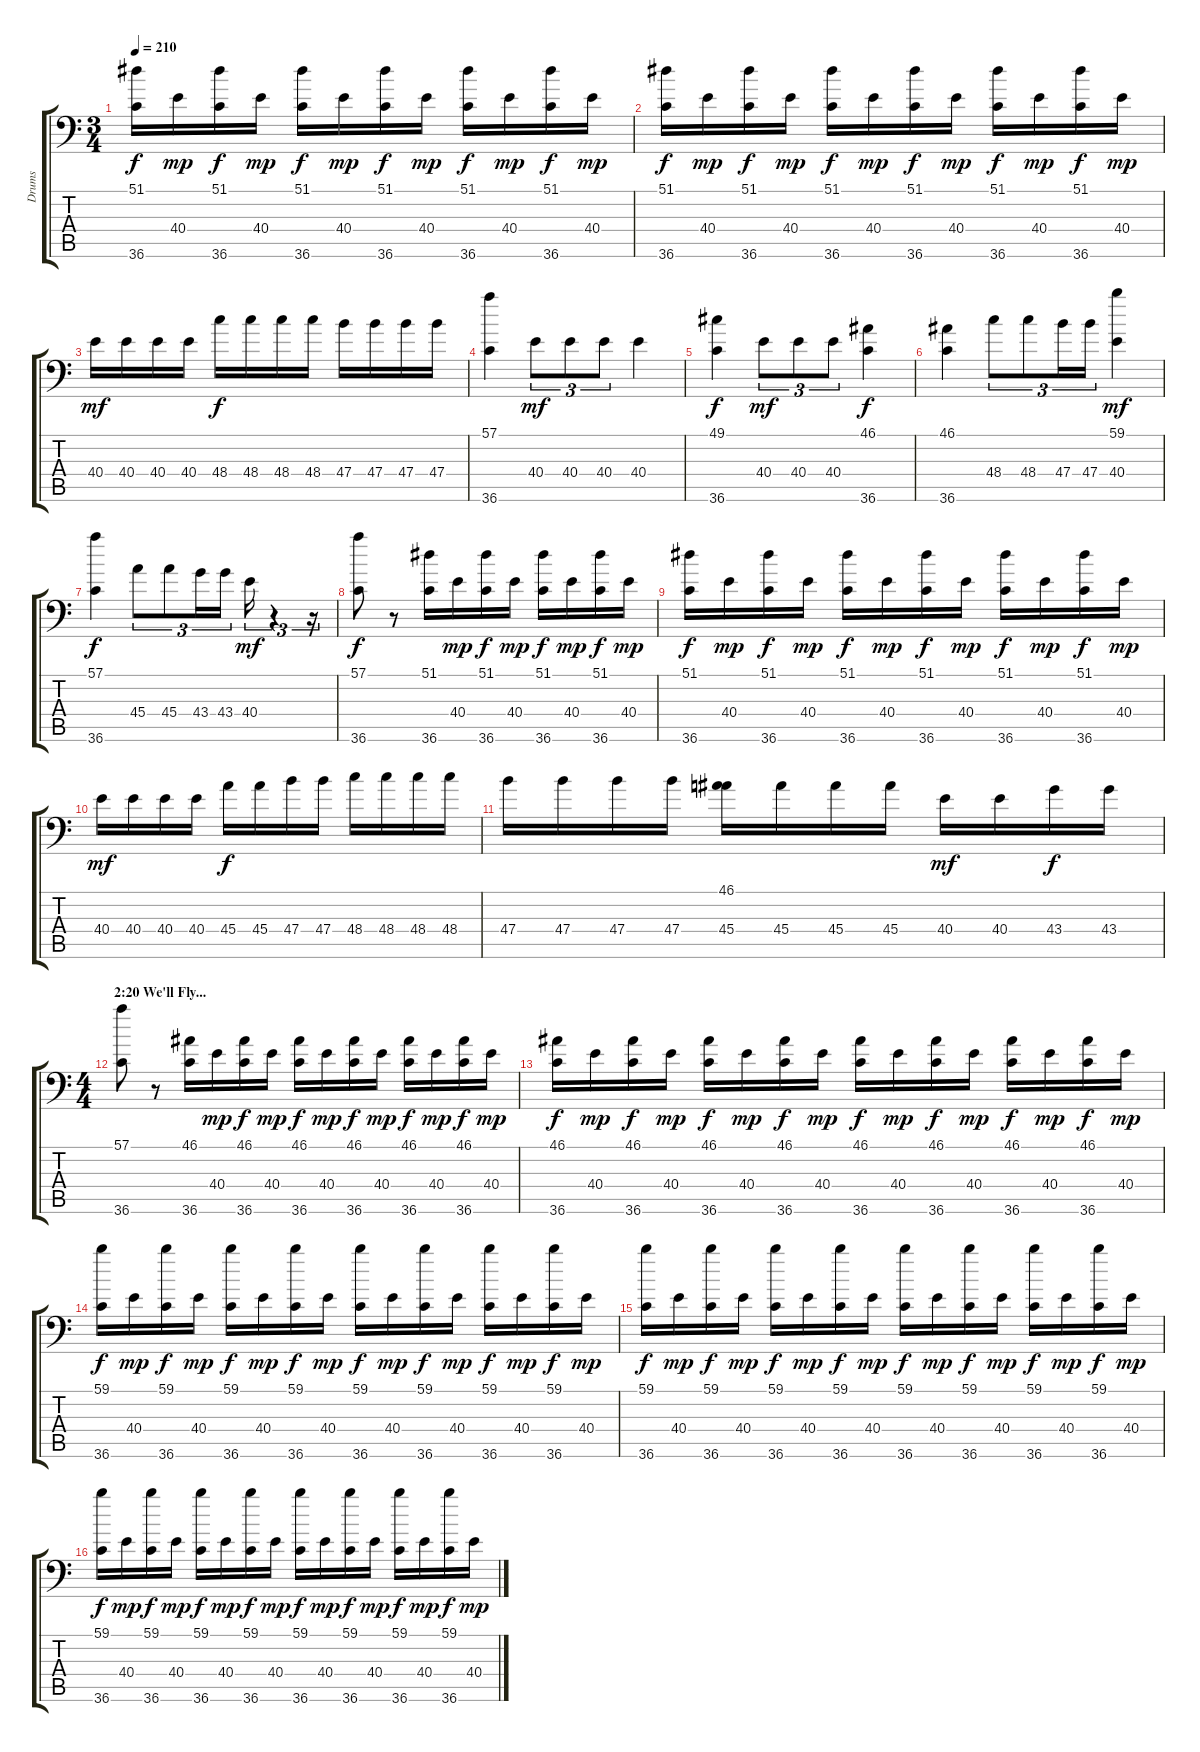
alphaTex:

\track ("Drums" "Drums") {instrument acousticgrandpiano}
\staff {score tabs}
\tuning (C-1 C-1 C-1 C-1 C-1 C-1) {hide}
\ts (3 4)
\tempo 210
\clef f4
\ks c
(51.1 36.6).16{dy f} 40.4.16{dy mp} (51.1 36.6).16{dy f} 40.4.16{dy mp} (51.1 36.6).16{dy f} 40.4.16{dy mp} (51.1 36.6).16{dy f} 40.4.16{dy mp} (51.1 36.6).16{dy f} 40.4.16{dy mp} (51.1 36.6).16{dy f} 40.4.16{dy mp} |
(51.1 36.6).16{dy f} 40.4.16{dy mp} (51.1 36.6).16{dy f} 40.4.16{dy mp} (51.1 36.6).16{dy f} 40.4.16{dy mp} (51.1 36.6).16{dy f} 40.4.16{dy mp} (51.1 36.6).16{dy f} 40.4.16{dy mp} (51.1 36.6).16{dy f} 40.4.16{dy mp} |
40.4.16{dy mf} 40.4.16 40.4.16 40.4.16 48.4.16{dy f} 48.4.16 48.4.16 48.4.16 47.4.16 47.4.16 47.4.16 47.4.16 |
(57.1 36.6).4 40.4.8{tu (3 2) dy mf} 40.4.8{tu (3 2)} 40.4.8{tu (3 2)} 40.4.4 |
(49.1 36.6).4{dy f} 40.4.8{tu (3 2) dy mf} 40.4.8{tu (3 2)} 40.4.8{tu (3 2)} (46.1 36.6).4{dy f} |
(46.1 36.6).4 48.4.8{tu (3 2)} 48.4.8{tu (3 2)} 47.4.16{tu (3 2)} 47.4.16{tu (3 2)} (59.1 40.4).4{dy mf} |
(57.1 36.6).4{dy f} 45.4.8{tu (3 2)} 45.4.8{tu (3 2)} 43.4.16{tu (3 2)} 43.4.16{tu (3 2)} 40.4.16{tu (3 2) dy mf} r.4{tu (3 2)} r.16{tu (3 2)} |
(57.1 36.6).8{dy f} r.8 (51.1 36.6).16 40.4.16{dy mp} (51.1 36.6).16{dy f} 40.4.16{dy mp} (51.1 36.6).16{dy f} 40.4.16{dy mp} (51.1 36.6).16{dy f} 40.4.16{dy mp} |
(51.1 36.6).16{dy f} 40.4.16{dy mp} (51.1 36.6).16{dy f} 40.4.16{dy mp} (51.1 36.6).16{dy f} 40.4.16{dy mp} (51.1 36.6).16{dy f} 40.4.16{dy mp} (51.1 36.6).16{dy f} 40.4.16{dy mp} (51.1 36.6).16{dy f} 40.4.16{dy mp} |
40.4.16{dy mf} 40.4.16 40.4.16 40.4.16 45.4.16{dy f} 45.4.16 47.4.16 47.4.16 48.4.16 48.4.16 48.4.16 48.4.16 |
47.4.16 47.4.16 47.4.16 47.4.16 (46.1 45.4).16 45.4.16 45.4.16 45.4.16 40.4.16{dy mf} 40.4.16 43.4.16{dy f} 43.4.16 |
\ts (4 4)
\section ("" "2:20 We'll Fly...")
(57.1 36.6).8 r.8 (46.1 36.6).16 40.4.16{dy mp} (46.1 36.6).16{dy f} 40.4.16{dy mp} (46.1 36.6).16{dy f} 40.4.16{dy mp} (46.1 36.6).16{dy f} 40.4.16{dy mp} (46.1 36.6).16{dy f} 40.4.16{dy mp} (46.1 36.6).16{dy f} 40.4.16{dy mp} |
(46.1 36.6).16{dy f} 40.4.16{dy mp} (46.1 36.6).16{dy f} 40.4.16{dy mp} (46.1 36.6).16{dy f} 40.4.16{dy mp} (46.1 36.6).16{dy f} 40.4.16{dy mp} (46.1 36.6).16{dy f} 40.4.16{dy mp} (46.1 36.6).16{dy f} 40.4.16{dy mp} (46.1 36.6).16{dy f} 40.4.16{dy mp} (46.1 36.6).16{dy f} 40.4.16{dy mp} |
(59.1 36.6).16{dy f} 40.4.16{dy mp} (59.1 36.6).16{dy f} 40.4.16{dy mp} (59.1 36.6).16{dy f} 40.4.16{dy mp} (59.1 36.6).16{dy f} 40.4.16{dy mp} (59.1 36.6).16{dy f} 40.4.16{dy mp} (59.1 36.6).16{dy f} 40.4.16{dy mp} (59.1 36.6).16{dy f} 40.4.16{dy mp} (59.1 36.6).16{dy f} 40.4.16{dy mp} |
(59.1 36.6).16{dy f} 40.4.16{dy mp} (59.1 36.6).16{dy f} 40.4.16{dy mp} (59.1 36.6).16{dy f} 40.4.16{dy mp} (59.1 36.6).16{dy f} 40.4.16{dy mp} (59.1 36.6).16{dy f} 40.4.16{dy mp} (59.1 36.6).16{dy f} 40.4.16{dy mp} (59.1 36.6).16{dy f} 40.4.16{dy mp} (59.1 36.6).16{dy f} 40.4.16{dy mp} |
(59.1 36.6).16{dy f} 40.4.16{dy mp} (59.1 36.6).16{dy f} 40.4.16{dy mp} (59.1 36.6).16{dy f} 40.4.16{dy mp} (59.1 36.6).16{dy f} 40.4.16{dy mp} (59.1 36.6).16{dy f} 40.4.16{dy mp} (59.1 36.6).16{dy f} 40.4.16{dy mp} (59.1 36.6).16{dy f} 40.4.16{dy mp} (59.1 36.6).16{dy f} 40.4.16{dy mp}
